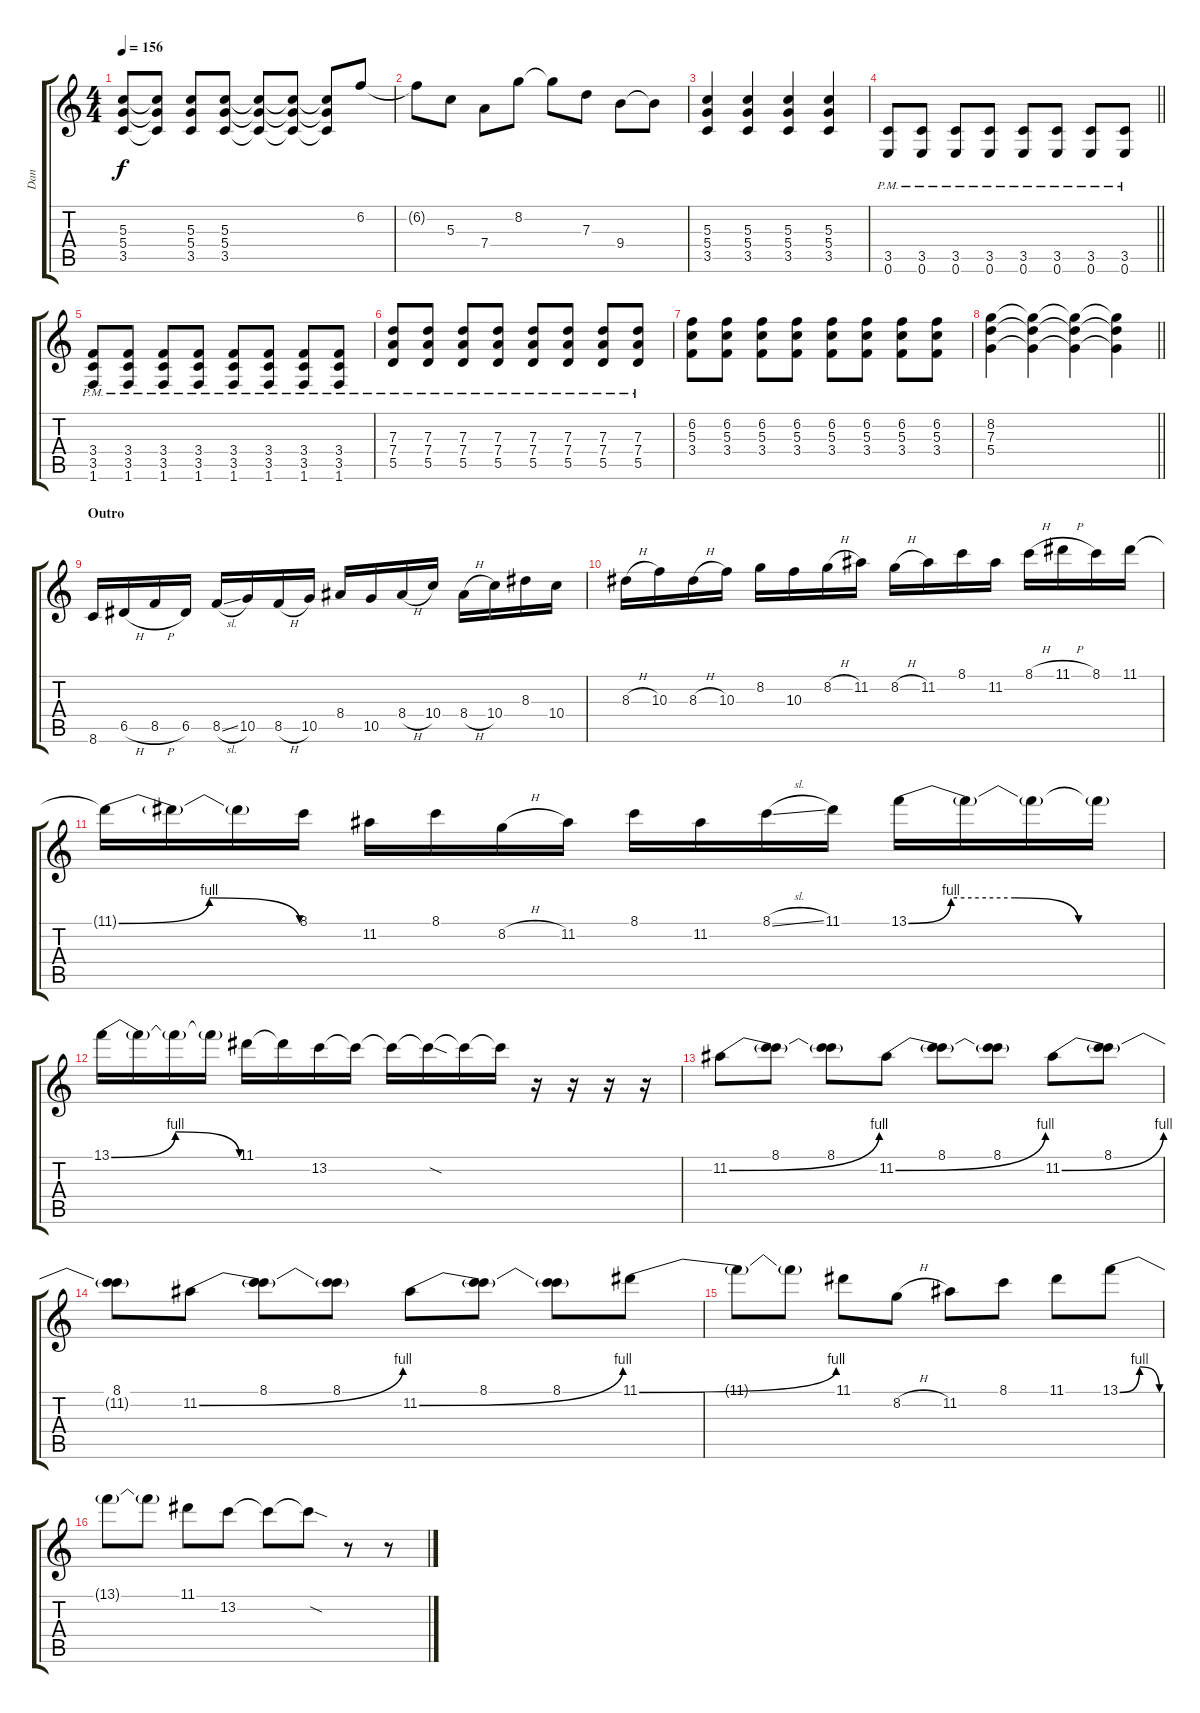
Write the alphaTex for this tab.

\track ("Dan" "Dan") {instrument overdrivenguitar}
\staff {score tabs}
\tuning (E4 B3 G3 D3 A2 E2) {hide}
\ts (4 4)
\tempo 156
\clef g2
\ks c
(5.3 5.4 3.5).8{dy f} (5.3{t} 5.4{t} 3.5{t}).8 (5.3 5.4 3.5).8 (5.3 5.4 3.5).8 (5.3{t} 5.4{t} 3.5{t}).8 (5.3{t} 5.4{t} 3.5{t}).8 (5.3{t} 5.4{t} 3.5{t}).8 6.2.8 |
6.2{t}.8 5.3.8 7.4.8 8.2.8 8.2{t}.8 7.3.8 9.4.8 9.4{t}.8 |
(5.3 5.4 3.5).4 (5.3 5.4 3.5).4 (5.3 5.4 3.5).4 (5.3 5.4 3.5).4 |
\barLineRight lightlight
(3.5{pm} 0.6{pm}).8 (3.5{pm} 0.6{pm}).8 (3.5{pm} 0.6{pm}).8 (3.5{pm} 0.6{pm}).8 (3.5{pm} 0.6{pm}).8 (3.5{pm} 0.6{pm}).8 (3.5{pm} 0.6{pm}).8 (3.5{pm} 0.6{pm}).8 |
(3.4{pm} 3.5{pm} 1.6{pm}).8 (3.4{pm} 3.5{pm} 1.6{pm}).8 (3.4{pm} 3.5{pm} 1.6{pm}).8 (3.4{pm} 3.5{pm} 1.6{pm}).8 (3.4{pm} 3.5{pm} 1.6{pm}).8 (3.4{pm} 3.5{pm} 1.6{pm}).8 (3.4{pm} 3.5{pm} 1.6{pm}).8 (3.4{pm} 3.5{pm} 1.6{pm}).8 |
(7.3{pm} 7.4{pm} 5.5{pm}).8 (7.3{pm} 7.4{pm} 5.5{pm}).8 (7.3{pm} 7.4{pm} 5.5{pm}).8 (7.3{pm} 7.4{pm} 5.5{pm}).8 (7.3{pm} 7.4{pm} 5.5{pm}).8 (7.3{pm} 7.4{pm} 5.5{pm}).8 (7.3{pm} 7.4{pm} 5.5{pm}).8 (7.3{pm} 7.4{pm} 5.5{pm}).8 |
(6.2 5.3 3.4).8 (6.2 5.3 3.4).8 (6.2 5.3 3.4).8 (6.2 5.3 3.4).8 (6.2 5.3 3.4).8 (6.2 5.3 3.4).8 (6.2 5.3 3.4).8 (6.2 5.3 3.4).8 |
\barLineRight lightlight
(8.2 7.3 5.4).4 (8.2{t} 7.3{t} 5.4{t}).4 (8.2{t} 7.3{t} 5.4{t}).4 (8.2{t} 7.3{t} 5.4{t}).4 |
\section ("" "Outro")
8.6.16 6.5{h}.16 8.5{h}.16 6.5.16 8.5{sl}.16 10.5.16 8.5{h}.16 10.5.16 8.4.16 10.5.16 8.4{h}.16 10.4.16 8.4{h}.16 10.4.16 8.3.16 10.4.16 |
8.3{h}.16 10.3.16 8.3{h}.16 10.3.16 8.2.16 10.3.16 8.2{h}.16 11.2.16 8.2{h}.16 11.2.16 8.1.16 11.2.16 8.1{h}.16 11.1{h}.16 8.1.16 11.1.16 |
11.1{be (bendrelease 0 0 15 4 30 4 60 0) t}.16 11.1{t}.16 11.1{t}.16 8.1.16 11.2.16 8.1.16 8.2{h}.16 11.2.16 8.1.16 11.2.16 8.1{sl}.16 11.1.16 13.1{be (custom 0 0 10 4 25 4 40 0 60 0)}.16 13.1{t}.16 13.1{t}.16 13.1{t}.16 |
13.1{be (bendrelease 0 0 15 4 15 4 60 0)}.16 13.1{t}.16 13.1{t}.16 13.1{t}.16 11.1.16 11.1{t}.16 13.2.16 13.2{t}.16 13.2{t}.16 13.2{sod t}.16 13.2{t}.16 13.2{t}.16 r.16 r.16 r.16 r.16 |
11.2{be (bend 0 0 60 4)}.8 (8.1 11.2{t}).8 (8.1 11.2{t}).8 11.2{be (bend 0 0 60 4)}.8 (8.1 11.2{t}).8 (8.1 11.2{t}).8 11.2{be (bend 0 0 60 4)}.8 (8.1 11.2{t}).8 |
(8.1 11.2{t}).8 11.2{be (bend 0 0 60 4)}.8 (8.1 11.2{t}).8 (8.1 11.2{t}).8 11.2{be (bend 0 0 60 4)}.8 (8.1 11.2{t}).8 (8.1 11.2{t}).8 11.1{be (bend 0 0 60 4)}.8 |
11.1{t}.8 11.1{t}.8 11.1.8 8.2{h}.8 11.2.8 8.1.8 11.1.8 13.1{be (bendrelease 0 0 15 4 15 4 60 0)}.8 |
13.1{t}.8 13.1{t}.8 11.1.8 13.2.8 13.2{t}.8 13.2{sod t}.8 r.8 r.8
